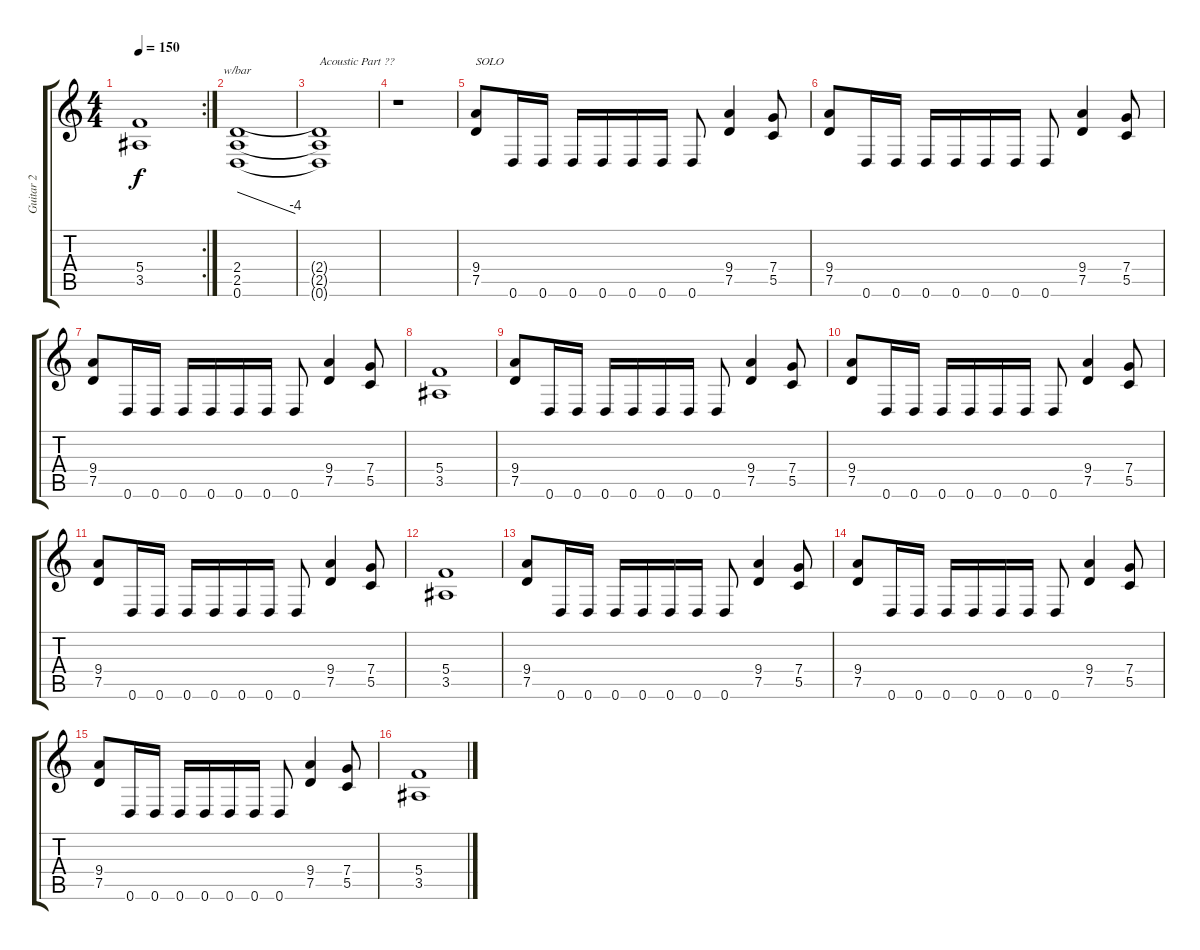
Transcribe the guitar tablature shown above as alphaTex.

\track ("Guitar 2" "Guitar 2") {instrument distortionguitar}
\staff {score tabs}
\tuning (D4 A3 F3 C3 G2 D2) {hide}
\rc 2
\ts (4 4)
\tempo 150
\clef g2
\ks c
(5.4 3.5).1{dy f} |
(2.4 2.5 0.6).1{tbe (dive default 0 0 60 -16)} |
(2.4{t} 2.5{t} 0.6{t}).1{txt "Acoustic Part ??"} |
r.1 |
(9.4 7.5).8{txt "SOLO"} 0.6.16 0.6.16 0.6.16 0.6.16 0.6.16 0.6.16 0.6.8 (9.4 7.5).4 (7.4 5.5).8 |
(9.4 7.5).8 0.6.16 0.6.16 0.6.16 0.6.16 0.6.16 0.6.16 0.6.8 (9.4 7.5).4 (7.4 5.5).8 |
(9.4 7.5).8 0.6.16 0.6.16 0.6.16 0.6.16 0.6.16 0.6.16 0.6.8 (9.4 7.5).4 (7.4 5.5).8 |
(5.4 3.5).1 |
(9.4 7.5).8 0.6.16 0.6.16 0.6.16 0.6.16 0.6.16 0.6.16 0.6.8 (9.4 7.5).4 (7.4 5.5).8 |
(9.4 7.5).8 0.6.16 0.6.16 0.6.16 0.6.16 0.6.16 0.6.16 0.6.8 (9.4 7.5).4 (7.4 5.5).8 |
(9.4 7.5).8 0.6.16 0.6.16 0.6.16 0.6.16 0.6.16 0.6.16 0.6.8 (9.4 7.5).4 (7.4 5.5).8 |
(5.4 3.5).1 |
(9.4 7.5).8 0.6.16 0.6.16 0.6.16 0.6.16 0.6.16 0.6.16 0.6.8 (9.4 7.5).4 (7.4 5.5).8 |
(9.4 7.5).8 0.6.16 0.6.16 0.6.16 0.6.16 0.6.16 0.6.16 0.6.8 (9.4 7.5).4 (7.4 5.5).8 |
(9.4 7.5).8 0.6.16 0.6.16 0.6.16 0.6.16 0.6.16 0.6.16 0.6.8 (9.4 7.5).4 (7.4 5.5).8 |
(5.4 3.5).1
